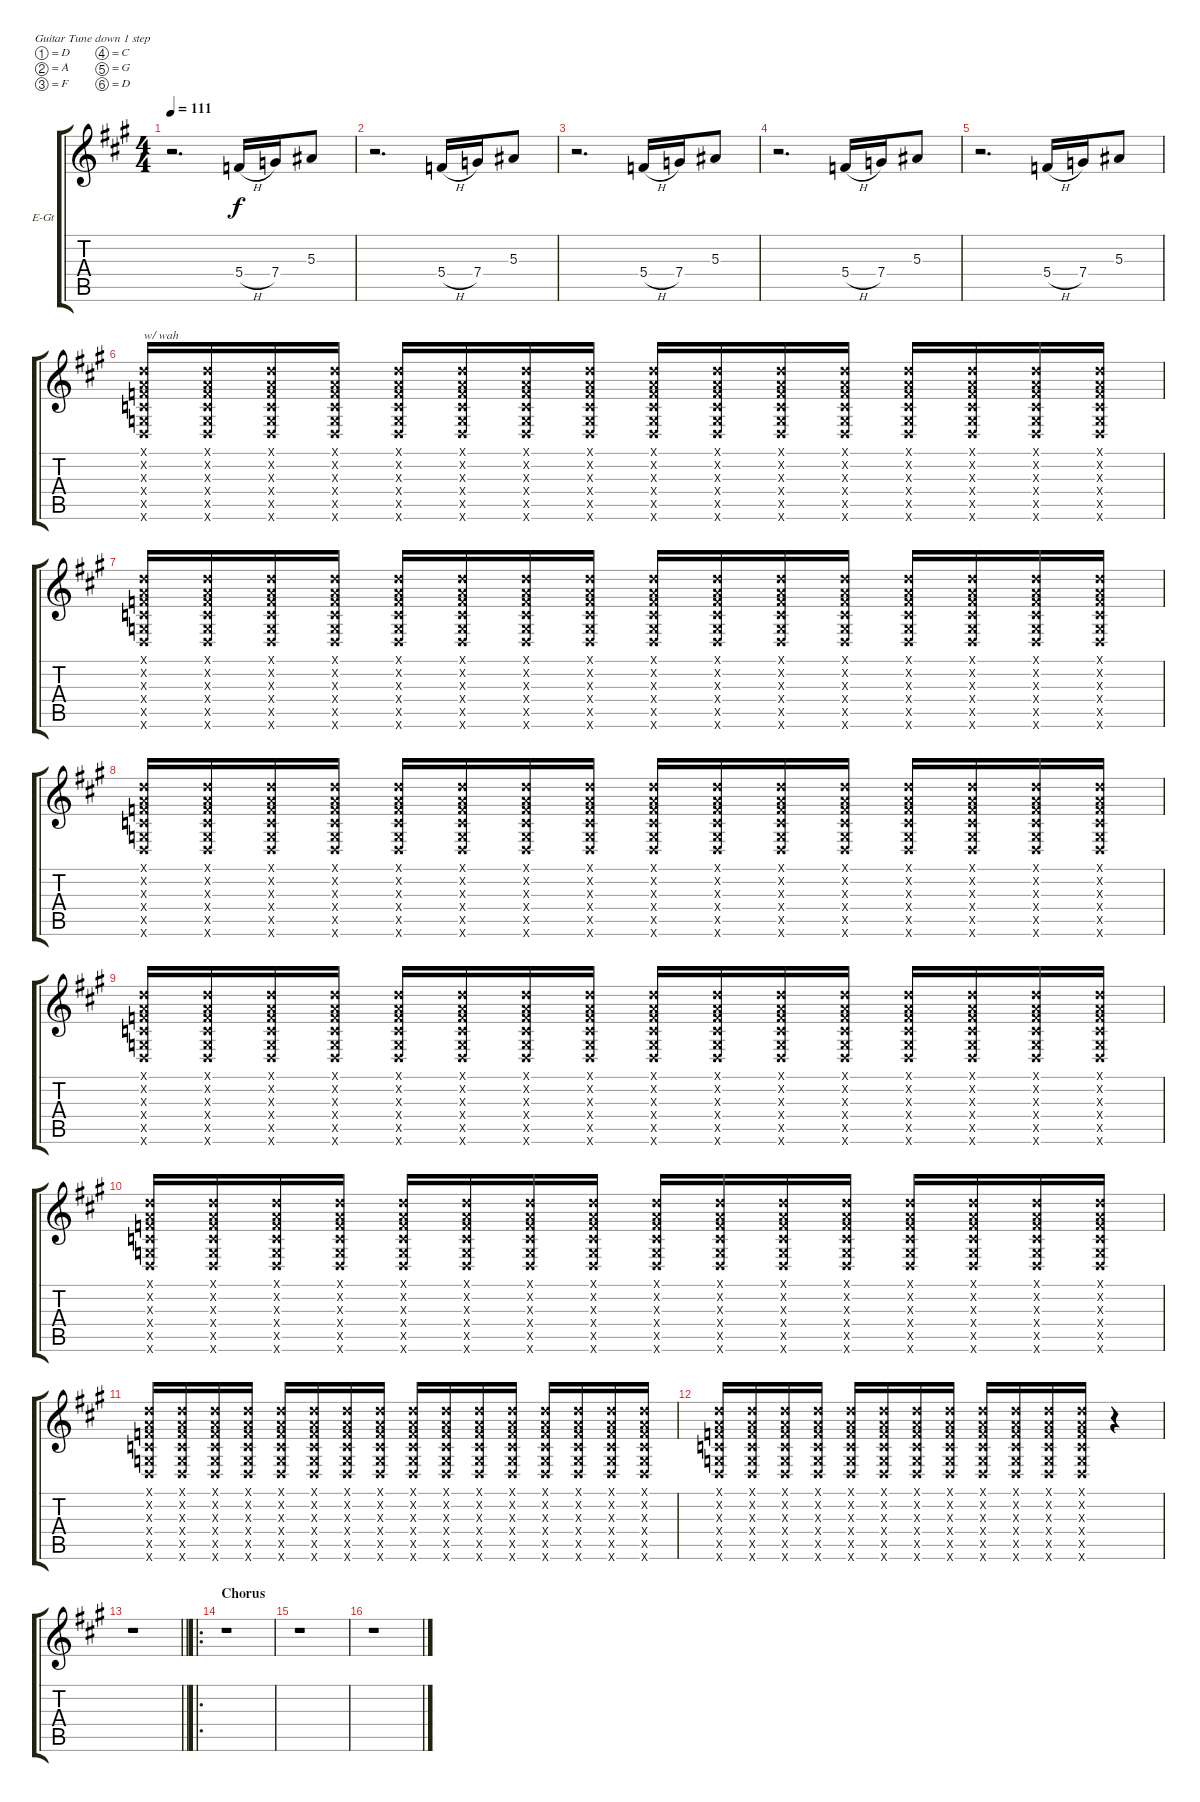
\bracketExtendMode groupsimilarinstruments
\firstSystemTrackNameOrientation horizontal
\otherSystemsTrackNameOrientation horizontal
\track ("Lead" "E-Gt") {instrument distortionguitar}
\staff {score tabs}
\tuning (D4 A3 F3 C3 G2 D2)
\ts (4 4)
\tempo 111
\clef g2
\ks a
r.2{d dy f} 5.4{h}.16 7.4.16 5.3.8 |
r.2{d} 5.4{h}.16 7.4.16 5.3.8 |
r.2{d} 5.4{h}.16 7.4.16 5.3.8 |
r.2{d} 5.4{h}.16 7.4.16 5.3.8 |
r.2{d} 5.4{h}.16 7.4.16 5.3.8 |
(0.1{x} 0.2{x} 0.3{x} 0.4{x} 0.5{x} 0.6{x}).16{txt "w/ wah"} (0.1{x} 0.2{x} 0.3{x} 0.4{x} 0.5{x} 0.6{x}).16 (0.1{x} 0.2{x} 0.3{x} 0.4{x} 0.5{x} 0.6{x}).16 (0.1{x} 0.2{x} 0.3{x} 0.4{x} 0.5{x} 0.6{x}).16 (0.1{x} 0.2{x} 0.3{x} 0.4{x} 0.5{x} 0.6{x}).16 (0.1{x} 0.2{x} 0.3{x} 0.4{x} 0.5{x} 0.6{x}).16 (0.1{x} 0.2{x} 0.3{x} 0.4{x} 0.5{x} 0.6{x}).16 (0.1{x} 0.2{x} 0.3{x} 0.4{x} 0.5{x} 0.6{x}).16 (0.1{x} 0.2{x} 0.3{x} 0.4{x} 0.5{x} 0.6{x}).16 (0.1{x} 0.2{x} 0.3{x} 0.4{x} 0.5{x} 0.6{x}).16 (0.1{x} 0.2{x} 0.3{x} 0.4{x} 0.5{x} 0.6{x}).16 (0.1{x} 0.2{x} 0.3{x} 0.4{x} 0.5{x} 0.6{x}).16 (0.1{x} 0.2{x} 0.3{x} 0.4{x} 0.5{x} 0.6{x}).16 (0.1{x} 0.2{x} 0.3{x} 0.4{x} 0.5{x} 0.6{x}).16 (0.1{x} 0.2{x} 0.3{x} 0.4{x} 0.5{x} 0.6{x}).16 (0.1{x} 0.2{x} 0.3{x} 0.4{x} 0.5{x} 0.6{x}).16 |
(0.1{x} 0.2{x} 0.3{x} 0.4{x} 0.5{x} 0.6{x}).16 (0.1{x} 0.2{x} 0.3{x} 0.4{x} 0.5{x} 0.6{x}).16 (0.1{x} 0.2{x} 0.3{x} 0.4{x} 0.5{x} 0.6{x}).16 (0.1{x} 0.2{x} 0.3{x} 0.4{x} 0.5{x} 0.6{x}).16 (0.1{x} 0.2{x} 0.3{x} 0.4{x} 0.5{x} 0.6{x}).16 (0.1{x} 0.2{x} 0.3{x} 0.4{x} 0.5{x} 0.6{x}).16 (0.1{x} 0.2{x} 0.3{x} 0.4{x} 0.5{x} 0.6{x}).16 (0.1{x} 0.2{x} 0.3{x} 0.4{x} 0.5{x} 0.6{x}).16 (0.1{x} 0.2{x} 0.3{x} 0.4{x} 0.5{x} 0.6{x}).16 (0.1{x} 0.2{x} 0.3{x} 0.4{x} 0.5{x} 0.6{x}).16 (0.1{x} 0.2{x} 0.3{x} 0.4{x} 0.5{x} 0.6{x}).16 (0.1{x} 0.2{x} 0.3{x} 0.4{x} 0.5{x} 0.6{x}).16 (0.1{x} 0.2{x} 0.3{x} 0.4{x} 0.5{x} 0.6{x}).16 (0.1{x} 0.2{x} 0.3{x} 0.4{x} 0.5{x} 0.6{x}).16 (0.1{x} 0.2{x} 0.3{x} 0.4{x} 0.5{x} 0.6{x}).16 (0.1{x} 0.2{x} 0.3{x} 0.4{x} 0.5{x} 0.6{x}).16 |
(0.1{x} 0.2{x} 0.3{x} 0.4{x} 0.5{x} 0.6{x}).16 (0.1{x} 0.2{x} 0.3{x} 0.4{x} 0.5{x} 0.6{x}).16 (0.1{x} 0.2{x} 0.3{x} 0.4{x} 0.5{x} 0.6{x}).16 (0.1{x} 0.2{x} 0.3{x} 0.4{x} 0.5{x} 0.6{x}).16 (0.1{x} 0.2{x} 0.3{x} 0.4{x} 0.5{x} 0.6{x}).16 (0.1{x} 0.2{x} 0.3{x} 0.4{x} 0.5{x} 0.6{x}).16 (0.1{x} 0.2{x} 0.3{x} 0.4{x} 0.5{x} 0.6{x}).16 (0.1{x} 0.2{x} 0.3{x} 0.4{x} 0.5{x} 0.6{x}).16 (0.1{x} 0.2{x} 0.3{x} 0.4{x} 0.5{x} 0.6{x}).16 (0.1{x} 0.2{x} 0.3{x} 0.4{x} 0.5{x} 0.6{x}).16 (0.1{x} 0.2{x} 0.3{x} 0.4{x} 0.5{x} 0.6{x}).16 (0.1{x} 0.2{x} 0.3{x} 0.4{x} 0.5{x} 0.6{x}).16 (0.1{x} 0.2{x} 0.3{x} 0.4{x} 0.5{x} 0.6{x}).16 (0.1{x} 0.2{x} 0.3{x} 0.4{x} 0.5{x} 0.6{x}).16 (0.1{x} 0.2{x} 0.3{x} 0.4{x} 0.5{x} 0.6{x}).16 (0.1{x} 0.2{x} 0.3{x} 0.4{x} 0.5{x} 0.6{x}).16 |
(0.1{x} 0.2{x} 0.3{x} 0.4{x} 0.5{x} 0.6{x}).16 (0.1{x} 0.2{x} 0.3{x} 0.4{x} 0.5{x} 0.6{x}).16 (0.1{x} 0.2{x} 0.3{x} 0.4{x} 0.5{x} 0.6{x}).16 (0.1{x} 0.2{x} 0.3{x} 0.4{x} 0.5{x} 0.6{x}).16 (0.1{x} 0.2{x} 0.3{x} 0.4{x} 0.5{x} 0.6{x}).16 (0.1{x} 0.2{x} 0.3{x} 0.4{x} 0.5{x} 0.6{x}).16 (0.1{x} 0.2{x} 0.3{x} 0.4{x} 0.5{x} 0.6{x}).16 (0.1{x} 0.2{x} 0.3{x} 0.4{x} 0.5{x} 0.6{x}).16 (0.1{x} 0.2{x} 0.3{x} 0.4{x} 0.5{x} 0.6{x}).16 (0.1{x} 0.2{x} 0.3{x} 0.4{x} 0.5{x} 0.6{x}).16 (0.1{x} 0.2{x} 0.3{x} 0.4{x} 0.5{x} 0.6{x}).16 (0.1{x} 0.2{x} 0.3{x} 0.4{x} 0.5{x} 0.6{x}).16 (0.1{x} 0.2{x} 0.3{x} 0.4{x} 0.5{x} 0.6{x}).16 (0.1{x} 0.2{x} 0.3{x} 0.4{x} 0.5{x} 0.6{x}).16 (0.1{x} 0.2{x} 0.3{x} 0.4{x} 0.5{x} 0.6{x}).16 (0.1{x} 0.2{x} 0.3{x} 0.4{x} 0.5{x} 0.6{x}).16 |
(0.1{x} 0.2{x} 0.3{x} 0.4{x} 0.5{x} 0.6{x}).16 (0.1{x} 0.2{x} 0.3{x} 0.4{x} 0.5{x} 0.6{x}).16 (0.1{x} 0.2{x} 0.3{x} 0.4{x} 0.5{x} 0.6{x}).16 (0.1{x} 0.2{x} 0.3{x} 0.4{x} 0.5{x} 0.6{x}).16 (0.1{x} 0.2{x} 0.3{x} 0.4{x} 0.5{x} 0.6{x}).16 (0.1{x} 0.2{x} 0.3{x} 0.4{x} 0.5{x} 0.6{x}).16 (0.1{x} 0.2{x} 0.3{x} 0.4{x} 0.5{x} 0.6{x}).16 (0.1{x} 0.2{x} 0.3{x} 0.4{x} 0.5{x} 0.6{x}).16 (0.1{x} 0.2{x} 0.3{x} 0.4{x} 0.5{x} 0.6{x}).16 (0.1{x} 0.2{x} 0.3{x} 0.4{x} 0.5{x} 0.6{x}).16 (0.1{x} 0.2{x} 0.3{x} 0.4{x} 0.5{x} 0.6{x}).16 (0.1{x} 0.2{x} 0.3{x} 0.4{x} 0.5{x} 0.6{x}).16 (0.1{x} 0.2{x} 0.3{x} 0.4{x} 0.5{x} 0.6{x}).16 (0.1{x} 0.2{x} 0.3{x} 0.4{x} 0.5{x} 0.6{x}).16 (0.1{x} 0.2{x} 0.3{x} 0.4{x} 0.5{x} 0.6{x}).16 (0.1{x} 0.2{x} 0.3{x} 0.4{x} 0.5{x} 0.6{x}).16 |
(0.1{x} 0.2{x} 0.3{x} 0.4{x} 0.5{x} 0.6{x}).16 (0.1{x} 0.2{x} 0.3{x} 0.4{x} 0.5{x} 0.6{x}).16 (0.1{x} 0.2{x} 0.3{x} 0.4{x} 0.5{x} 0.6{x}).16 (0.1{x} 0.2{x} 0.3{x} 0.4{x} 0.5{x} 0.6{x}).16 (0.1{x} 0.2{x} 0.3{x} 0.4{x} 0.5{x} 0.6{x}).16 (0.1{x} 0.2{x} 0.3{x} 0.4{x} 0.5{x} 0.6{x}).16 (0.1{x} 0.2{x} 0.3{x} 0.4{x} 0.5{x} 0.6{x}).16 (0.1{x} 0.2{x} 0.3{x} 0.4{x} 0.5{x} 0.6{x}).16 (0.1{x} 0.2{x} 0.3{x} 0.4{x} 0.5{x} 0.6{x}).16 (0.1{x} 0.2{x} 0.3{x} 0.4{x} 0.5{x} 0.6{x}).16 (0.1{x} 0.2{x} 0.3{x} 0.4{x} 0.5{x} 0.6{x}).16 (0.1{x} 0.2{x} 0.3{x} 0.4{x} 0.5{x} 0.6{x}).16 (0.1{x} 0.2{x} 0.3{x} 0.4{x} 0.5{x} 0.6{x}).16 (0.1{x} 0.2{x} 0.3{x} 0.4{x} 0.5{x} 0.6{x}).16 (0.1{x} 0.2{x} 0.3{x} 0.4{x} 0.5{x} 0.6{x}).16 (0.1{x} 0.2{x} 0.3{x} 0.4{x} 0.5{x} 0.6{x}).16 |
(0.1{x} 0.2{x} 0.3{x} 0.4{x} 0.5{x} 0.6{x}).16 (0.1{x} 0.2{x} 0.3{x} 0.4{x} 0.5{x} 0.6{x}).16 (0.1{x} 0.2{x} 0.3{x} 0.4{x} 0.5{x} 0.6{x}).16 (0.1{x} 0.2{x} 0.3{x} 0.4{x} 0.5{x} 0.6{x}).16 (0.1{x} 0.2{x} 0.3{x} 0.4{x} 0.5{x} 0.6{x}).16 (0.1{x} 0.2{x} 0.3{x} 0.4{x} 0.5{x} 0.6{x}).16 (0.1{x} 0.2{x} 0.3{x} 0.4{x} 0.5{x} 0.6{x}).16 (0.1{x} 0.2{x} 0.3{x} 0.4{x} 0.5{x} 0.6{x}).16 (0.1{x} 0.2{x} 0.3{x} 0.4{x} 0.5{x} 0.6{x}).16 (0.1{x} 0.2{x} 0.3{x} 0.4{x} 0.5{x} 0.6{x}).16 (0.1{x} 0.2{x} 0.3{x} 0.4{x} 0.5{x} 0.6{x}).16 (0.1{x} 0.2{x} 0.3{x} 0.4{x} 0.5{x} 0.6{x}).16 r.4 |
\barLineRight lightlight
r.1 |
\ro
\section ("" "Chorus")
r.1 |
r.1 |
r.1
